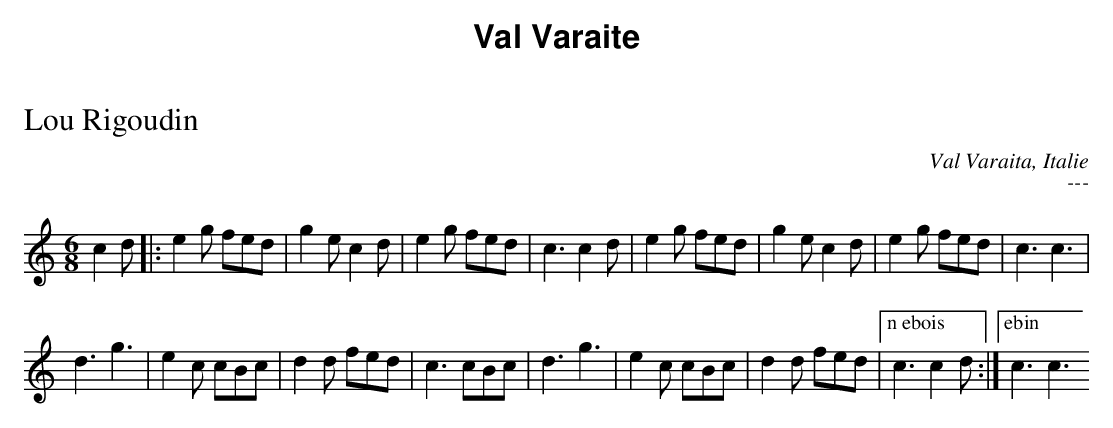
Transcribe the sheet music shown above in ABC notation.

X:1
T:Lou Rigoudin
O:Val Varaita, Italie
M:6/8
L:1/8
K:C
c2d |:e2g fed|g2e c2d|e2g fed|c3 c2d|e2g fed|g2e c2d|e2g fed|c3 c3|
d3 g3|e2c cBc|d2d fed|c3 cBc|d3 g3|e2c cBc|d2d fed|["n ebois" c3 c2d :|["ebin" c3 c3
